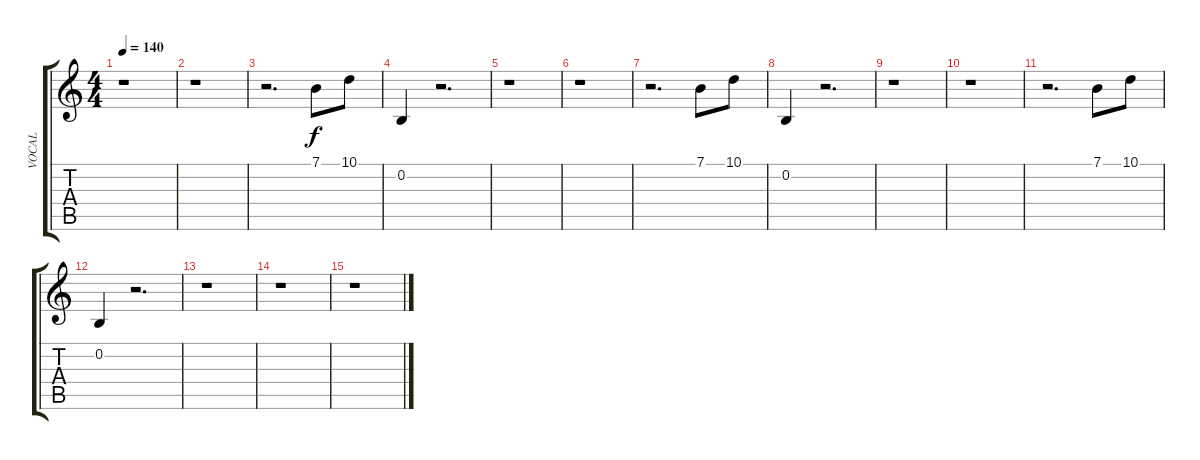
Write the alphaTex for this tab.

\track ("VOCAL" "VOCAL") {instrument electricgrandpiano}
\staff {score tabs}
\tuning (E4 B3 G3 D3 A2 E2) {hide}
\ts (4 4)
\tempo 140
\clef g2
\ks c
r.1{dy f} |
r.1 |
r.2{d} 7.1.8 10.1.8 |
0.2.4 r.2{d} |
r.1 |
r.1 |
r.2{d} 7.1.8 10.1.8 |
0.2.4 r.2{d} |
r.1 |
r.1 |
r.2{d} 7.1.8 10.1.8 |
0.2.4 r.2{d} |
r.1 |
r.1 |
r.1
